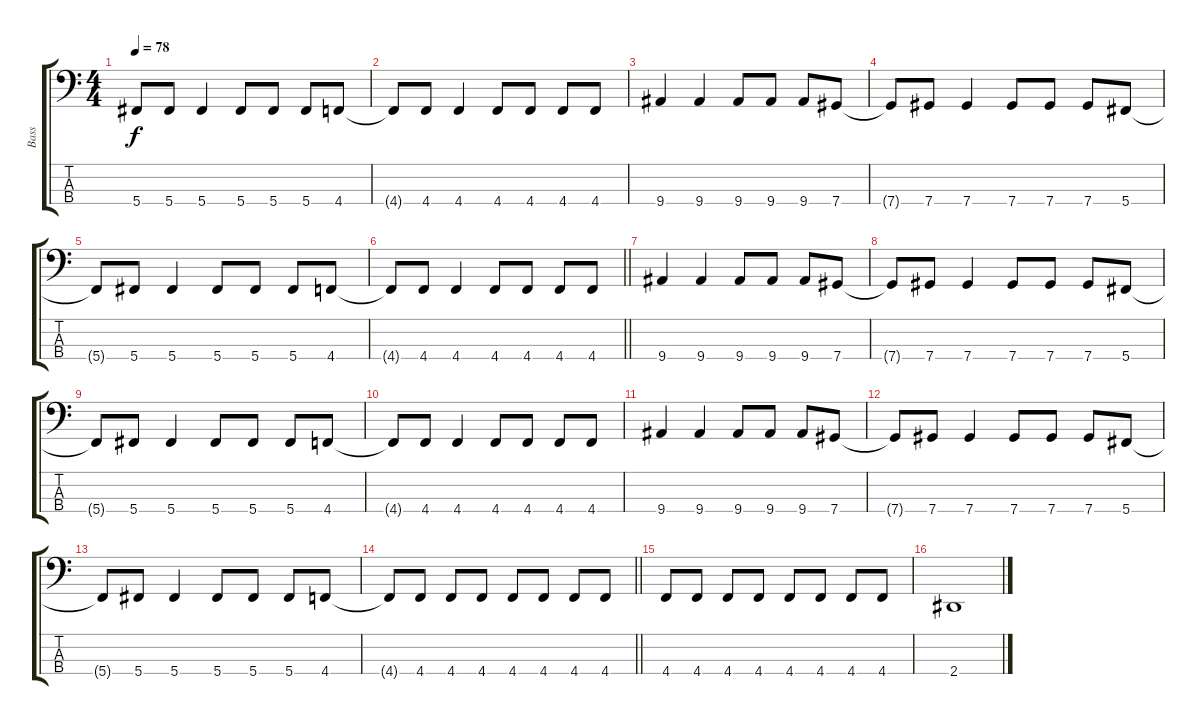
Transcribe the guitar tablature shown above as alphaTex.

\track ("Bass" "Bass") {instrument electricbassfinger}
\staff {score tabs}
\tuning (Gb2 Db2 Ab1 Db1) {hide}
\ts (4 4)
\tempo 78
\clef f4
\ks c
5.4{t}.8{dy f} 5.4.8 5.4.4 5.4.8 5.4.8 5.4.8 4.4.8 |
4.4{t}.8 4.4.8 4.4.4 4.4.8 4.4.8 4.4.8 4.4.8 |
9.4.4 9.4.4 9.4.8 9.4.8 9.4.8 7.4.8 |
7.4{t}.8 7.4.8 7.4.4 7.4.8 7.4.8 7.4.8 5.4.8 |
5.4{t}.8 5.4.8 5.4.4 5.4.8 5.4.8 5.4.8 4.4.8 |
\barLineRight lightlight
4.4{t}.8 4.4.8 4.4.4 4.4.8 4.4.8 4.4.8 4.4.8 |
\section ("" "")
9.4.4 9.4.4 9.4.8 9.4.8 9.4.8 7.4.8 |
7.4{t}.8 7.4.8 7.4.4 7.4.8 7.4.8 7.4.8 5.4.8 |
5.4{t}.8 5.4.8 5.4.4 5.4.8 5.4.8 5.4.8 4.4.8 |
4.4{t}.8 4.4.8 4.4.4 4.4.8 4.4.8 4.4.8 4.4.8 |
9.4.4 9.4.4 9.4.8 9.4.8 9.4.8 7.4.8 |
7.4{t}.8 7.4.8 7.4.4 7.4.8 7.4.8 7.4.8 5.4.8 |
5.4{t}.8 5.4.8 5.4.4 5.4.8 5.4.8 5.4.8 4.4.8 |
\barLineRight lightlight
4.4{t}.8 4.4.8 4.4.8 4.4.8 4.4.8 4.4.8 4.4.8 4.4.8 |
\section ("" "")
4.4.8 4.4.8 4.4.8 4.4.8 4.4.8 4.4.8 4.4.8 4.4.8 |
2.4.1
